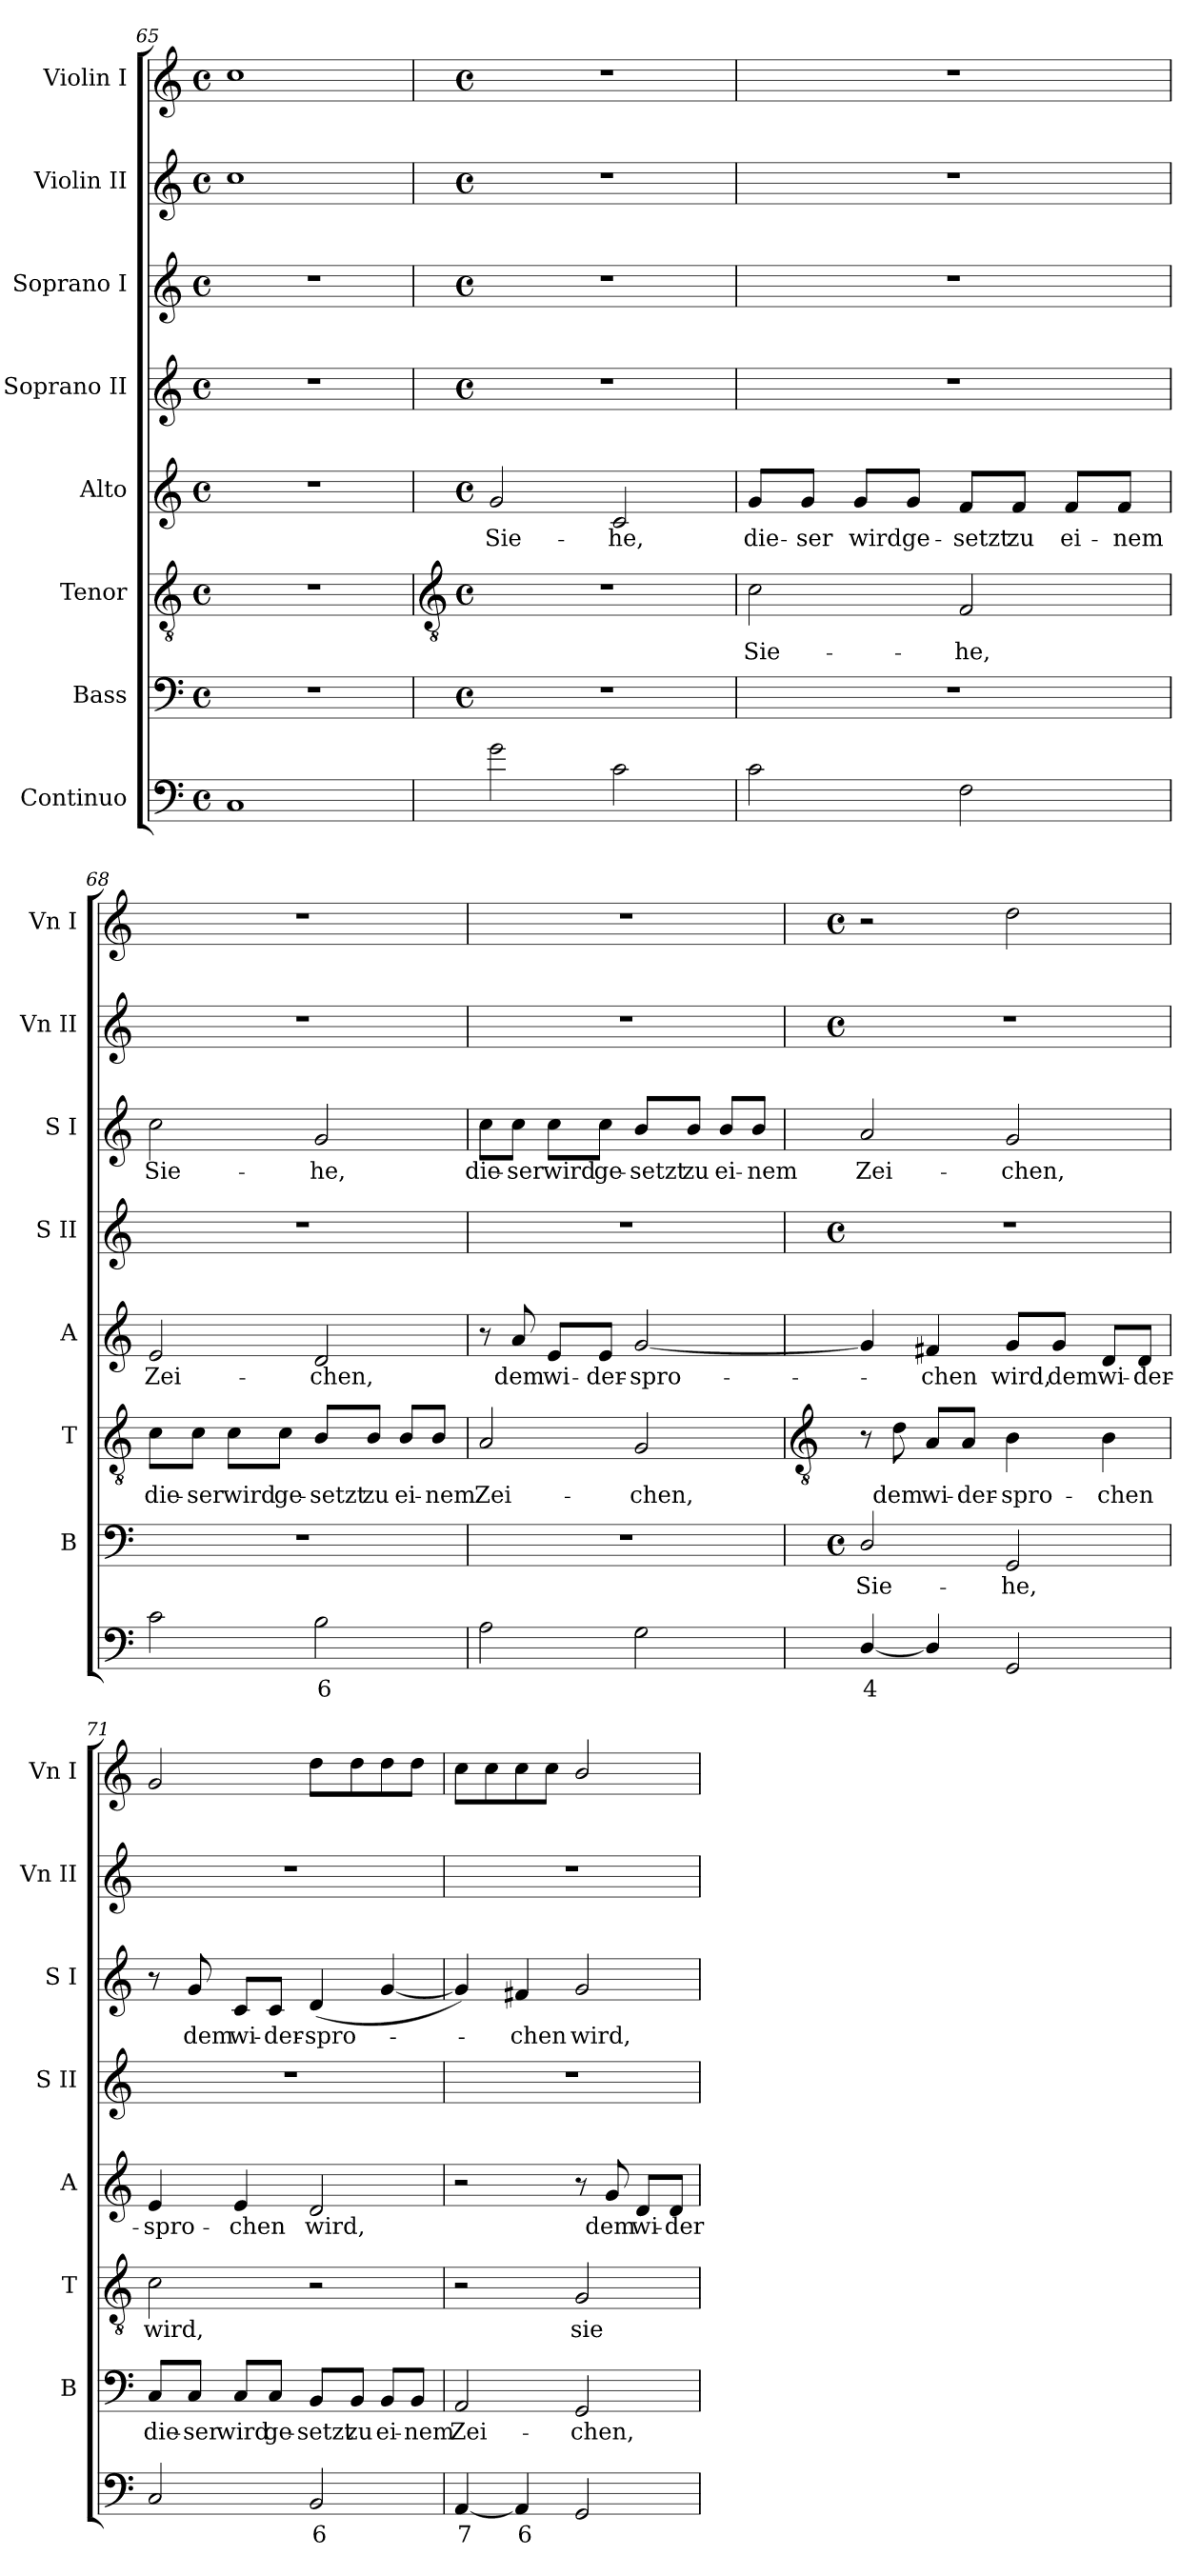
**kern	**text	**kern	**text	**kern	**text	**kern	**text	**kern	**kern	**text	**kern	**kern
*part8	*part8	*part7	*part7	*part6	*part6	*part5	*part5	*part4	*part3	*part3	*part2	*part1
*staff8	*staff8	*staff7	*staff7	*staff6	*staff6	*staff5	*staff5	*staff4	*staff3	*staff3	*staff2	*staff1
*I"Continuo	*	*I"Bass	*	*I"Tenor	*	*I"Alto	*	*I"Soprano II	*I"Soprano I	*	*I"Violin II	*I"Violin I
*	*	*I'B	*	*I'T	*	*I'A	*	*I'S II	*I'S I	*	*I'Vn II	*I'Vn I
*clefF4	*	*clefF4	*	*clefGv2	*	*clefG2	*	*clefG2	*clefG2	*	*clefG2	*clefG2
*k[]	*	*k[]	*	*k[]	*	*k[]	*	*k[]	*k[]	*	*k[]	*k[]
*C:	*	*C:	*	*C:	*	*C:	*	*C:	*C:	*	*C:	*C:
*M4/4	*	*M4/4	*	*M4/4	*	*M4/4	*	*M4/4	*M4/4	*	*M4/4	*M4/4
*met(c)	*	*met(c)	*	*met(c)	*	*met(c)	*	*met(c)	*met(c)	*	*met(c)	*met(c)
=65	=65	=65	=65	=65	=65	=65	=65	=65	=65	=65	=65	=65
1C	.	1r	.	1r	.	1r	.	1r	1r	.	1cc	1cc
!!LO:LB:g=z
=66	=66	=66	=66	=66	=66	=66	=66	=66	=66	=66	=66	=66
*	*	*	*	*clefGv2	*	*	*	*	*	*	*	*
*	*	*	*	*k[]	*	*k[]	*	*	*k[]	*	*	*
*	*	*	*	*C:	*	*C:	*	*	*C:	*	*	*
*	*	*M4/4	*	*M4/4	*	*M4/4	*	*M4/4	*M4/4	*	*M4/4	*M4/4
*	*	*met(c)	*	*met(c)	*	*met(c)	*	*met(c)	*met(c)	*	*met(c)	*met(c)
!	!	!	!	!	!	!	!LO:LY:b	!	!	!	!	!
2g	.	1r	.	1r	.	2g	Sie-	1r	1r	.	1r	1r
!	!	!	!	!	!	!	!LO:LY:b	!	!	!	!	!
2c	.	.	.	.	.	2c	-he,	.	.	.	.	.
=67	=67	=67	=67	=67	=67	=67	=67	=67	=67	=67	=67	=67
!	!	!	!	!	!LO:LY:b	!	!LO:LY:b	!	!	!	!	!
2c	.	1r	.	2c	Sie-	8g/L	die-	1r	1r	.	1r	1r
!	!	!	!	!	!	!	!LO:LY:b	!	!	!	!	!
.	.	.	.	.	.	8g/J	-ser	.	.	.	.	.
!	!	!	!	!	!	!	!LO:LY:b	!	!	!	!	!
.	.	.	.	.	.	8g/L	wird	.	.	.	.	.
!	!	!	!	!	!	!	!LO:LY:b	!	!	!	!	!
.	.	.	.	.	.	8g/J	ge-	.	.	.	.	.
!	!	!	!	!	!LO:LY:b	!	!LO:LY:b	!	!	!	!	!
2F	.	.	.	2F	-he,	8f/L	-setzt	.	.	.	.	.
!	!	!	!	!	!	!	!LO:LY:b	!	!	!	!	!
.	.	.	.	.	.	8f/J	zu	.	.	.	.	.
!	!	!	!	!	!	!	!LO:LY:b	!	!	!	!	!
.	.	.	.	.	.	8f/L	ei-	.	.	.	.	.
!	!	!	!	!	!	!	!LO:LY:b	!	!	!	!	!
.	.	.	.	.	.	8f/J	-nem	.	.	.	.	.
=68	=68	=68	=68	=68	=68	=68	=68	=68	=68	=68	=68	=68
!	!	!	!	!	!LO:LY:b	!	!LO:LY:b	!	!	!LO:LY:b	!	!
2c	.	1r	.	8c\L	die-	2e	Zei-	1r	2cc	Sie-	1r	1r
!	!	!	!	!	!LO:LY:b	!	!	!	!	!	!	!
.	.	.	.	8c\J	-ser	.	.	.	.	.	.	.
!	!	!	!	!	!LO:LY:b	!	!	!	!	!	!	!
.	.	.	.	8c\L	wird	.	.	.	.	.	.	.
!	!	!	!	!	!LO:LY:b	!	!	!	!	!	!	!
.	.	.	.	8c\J	ge-	.	.	.	.	.	.	.
!	!LO:LY:b	!	!	!	!LO:LY:b	!	!LO:LY:b	!	!	!LO:LY:b	!	!
2B	6	.	.	8B/L	-setzt	2d	-chen,	.	2g	-he,	.	.
!	!	!	!	!	!LO:LY:b	!	!	!	!	!	!	!
.	.	.	.	8B/J	zu	.	.	.	.	.	.	.
!	!	!	!	!	!LO:LY:b	!	!	!	!	!	!	!
.	.	.	.	8B/L	ei-	.	.	.	.	.	.	.
!	!	!	!	!	!LO:LY:b	!	!	!	!	!	!	!
.	.	.	.	8B/J	-nem	.	.	.	.	.	.	.
=69	=69	=69	=69	=69	=69	=69	=69	=69	=69	=69	=69	=69
!	!	!	!	!	!LO:LY:b	!	!	!	!	!LO:LY:b	!	!
2A\	.	1r	.	2A	Zei-	8r	.	1r	8cc\L	die-	1r	1r
!	!	!	!	!	!	!	!LO:LY:b	!	!	!LO:LY:b	!	!
.	.	.	.	.	.	8a	dem	.	8cc\J	-ser	.	.
!	!	!	!	!	!	!	!LO:LY:b	!	!	!LO:LY:b	!	!
.	.	.	.	.	.	8e/L	wi-	.	8cc\L	wird	.	.
!	!	!	!	!	!	!	!LO:LY:b	!	!	!LO:LY:b	!	!
.	.	.	.	.	.	8e/J	-der-	.	8cc\J	ge-	.	.
!	!	!	!	!	!LO:LY:b	!	!LO:LY:b	!	!	!LO:LY:b	!	!
2G	.	.	.	2G	-chen,	[2g	-spro-	.	8b/L	-setzt	.	.
!	!	!	!	!	!	!	!	!	!	!LO:LY:b	!	!
.	.	.	.	.	.	.	.	.	8b/J	zu	.	.
!	!	!	!	!	!	!	!	!	!	!LO:LY:b	!	!
.	.	.	.	.	.	.	.	.	8b/L	ei-	.	.
!	!	!	!	!	!	!	!	!	!	!LO:LY:b	!	!
.	.	.	.	.	.	.	.	.	8b/J	-nem	.	.
!!LO:LB:g=z
=70	=70	=70	=70	=70	=70	=70	=70	=70	=70	=70	=70	=70
*	*	*	*	*clefGv2	*	*	*	*	*	*	*	*
*	*	*k[]	*	*	*	*	*	*	*	*	*	*k[]
*	*	*C:	*	*	*	*	*	*	*	*	*	*C:
*	*	*M4/4	*	*	*	*	*	*M4/4	*	*	*M4/4	*M4/4
*	*	*met(c)	*	*	*	*	*	*met(c)	*	*	*met(c)	*met(c)
!	!LO:LY:b	!	!LO:LY:b	!	!	!	!	!	!	!LO:LY:b	!	!
[4D/	4	2D/	Sie-	8r	.	4g]	.	1r	2a	Zei-	1r	2r
!	!	!	!	!	!LO:LY:b	!	!	!	!	!	!	!
.	.	.	.	8d	dem	.	.	.	.	.	.	.
!	!	!	!	!	!LO:LY:b	!	!LO:LY:b	!	!	!	!	!
4D/]	.	.	.	8A/L	wi-	4f#X	chen	.	.	.	.	.
!	!	!	!	!	!LO:LY:b	!	!	!	!	!	!	!
.	.	.	.	8A/J	-der-	.	.	.	.	.	.	.
!	!	!	!LO:LY:b	!	!LO:LY:b	!	!LO:LY:b	!	!	!LO:LY:b	!	!
2GG	.	2GG	-he,	4B	-spro-	8g/L	wird,	.	2g	-chen,	.	2dd
!	!	!	!	!	!	!	!LO:LY:b	!	!	!	!	!
.	.	.	.	.	.	8g/J	dem	.	.	.	.	.
!	!	!	!	!	!LO:LY:b	!	!LO:LY:b	!	!	!	!	!
.	.	.	.	4B	-chen	8d/L	wi-	.	.	.	.	.
!	!	!	!	!	!	!	!LO:LY:b	!	!	!	!	!
.	.	.	.	.	.	8d/J	-der-	.	.	.	.	.
=71	=71	=71	=71	=71	=71	=71	=71	=71	=71	=71	=71	=71
!	!	!	!LO:LY:b	!	!LO:LY:b	!	!LO:LY:b	!	!	!	!	!
2C	.	8C/L	die-	2c	wird,	4e	-spro-	1r	8r	.	1r	2g
!	!	!	!LO:LY:b	!	!	!	!	!	!	!LO:LY:b	!	!
.	.	8C/J	-ser	.	.	.	.	.	8g	dem	.	.
!	!	!	!LO:LY:b	!	!	!	!LO:LY:b	!	!	!LO:LY:b	!	!
.	.	8C/L	wird	.	.	4e	-chen	.	8c/L	wi-	.	.
!	!	!	!LO:LY:b	!	!	!	!	!	!	!LO:LY:b	!	!
.	.	8C/J	ge-	.	.	.	.	.	8c/J	-der-	.	.
!	!LO:LY:b	!	!LO:LY:b	!	!	!	!LO:LY:b	!	!	!LO:LY:b	!	!
2BB	6	8BB/L	-setzt	2r	.	2d	wird,	.	(<4d	-spro-	.	8ddL
!	!	!	!LO:LY:b	!	!	!	!	!	!	!	!	!
.	.	8BB/J	zu	.	.	.	.	.	.	.	.	8dd
!	!	!	!LO:LY:b	!	!	!	!	!	!	!	!	!
.	.	8BB/L	ei-	.	.	.	.	.	[4g	.	.	8dd
!	!	!	!LO:LY:b	!	!	!	!	!	!	!	!	!
.	.	8BB/J	-nem	.	.	.	.	.	.	.	.	8ddJ
=72	=72	=72	=72	=72	=72	=72	=72	=72	=72	=72	=72	=72
!	!LO:LY:b	!	!LO:LY:b	!	!	!	!	!	!	!	!	!
[4AA	7	2AA	Zei-	2r	.	2r	.	1r	4g])	.	1r	8ccL
.	.	.	.	.	.	.	.	.	.	.	.	8cc
!	!LO:LY:b	!	!	!	!	!	!	!	!	!LO:LY:b	!	!
4AA]	6	.	.	.	.	.	.	.	4f#X	chen	.	8cc
.	.	.	.	.	.	.	.	.	.	.	.	8ccJ
!	!	!	!LO:LY:b	!	!LO:LY:b	!	!	!	!	!LO:LY:b	!	!
2GG	.	2GG	-chen,	2G	sie-	8r	.	.	2g	wird,	.	2b/
!	!	!	!	!	!	!	!LO:LY:b	!	!	!	!	!
.	.	.	.	.	.	8g	dem	.	.	.	.	.
!	!	!	!	!	!	!	!LO:LY:b	!	!	!	!	!
.	.	.	.	.	.	8d/L	wi-	.	.	.	.	.
!	!	!	!	!	!	!	!LO:LY:b	!	!	!	!	!
.	.	.	.	.	.	8d/J	-der-	.	.	.	.	.
=	=	=	=	=	=	=	=	=	=	=	=	=
*-	*-	*-	*-	*-	*-	*-	*-	*-	*-	*-	*-	*-
